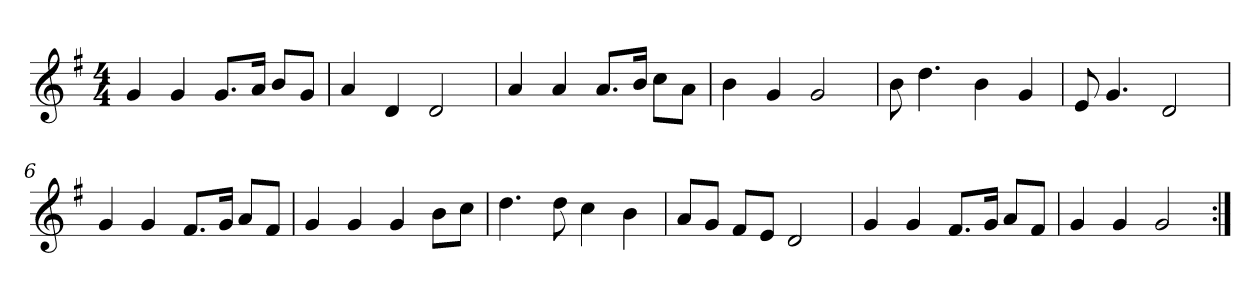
**kern
*part1
*staff1
*clefG2
*k[f#]
*G:
*M4/4
=
4g
4g
8.g/L
16a/Jk
8b/L
8g/J
=1
4a
4d
2d
=2
4a
4a
8.a/L
16b/Jk
8cc\L
8a\J
=3
4b
4g
2g
=4
8b
4.dd
4b
4g
=5
8e
4.g
2d
=6
4g
4g
8.f#/L
16g/Jk
8a/L
8f#/J
=7
4g
4g
4g
8b\L
8cc\J
=8
4.dd
8dd
4cc
4b
=9
8a/L
8g/J
8f#/L
8e/J
2d
=10
4g
4g
8.f#/L
16g/Jk
8a/L
8f#/J
=11
4g
4g
2g
=:|!
*-
